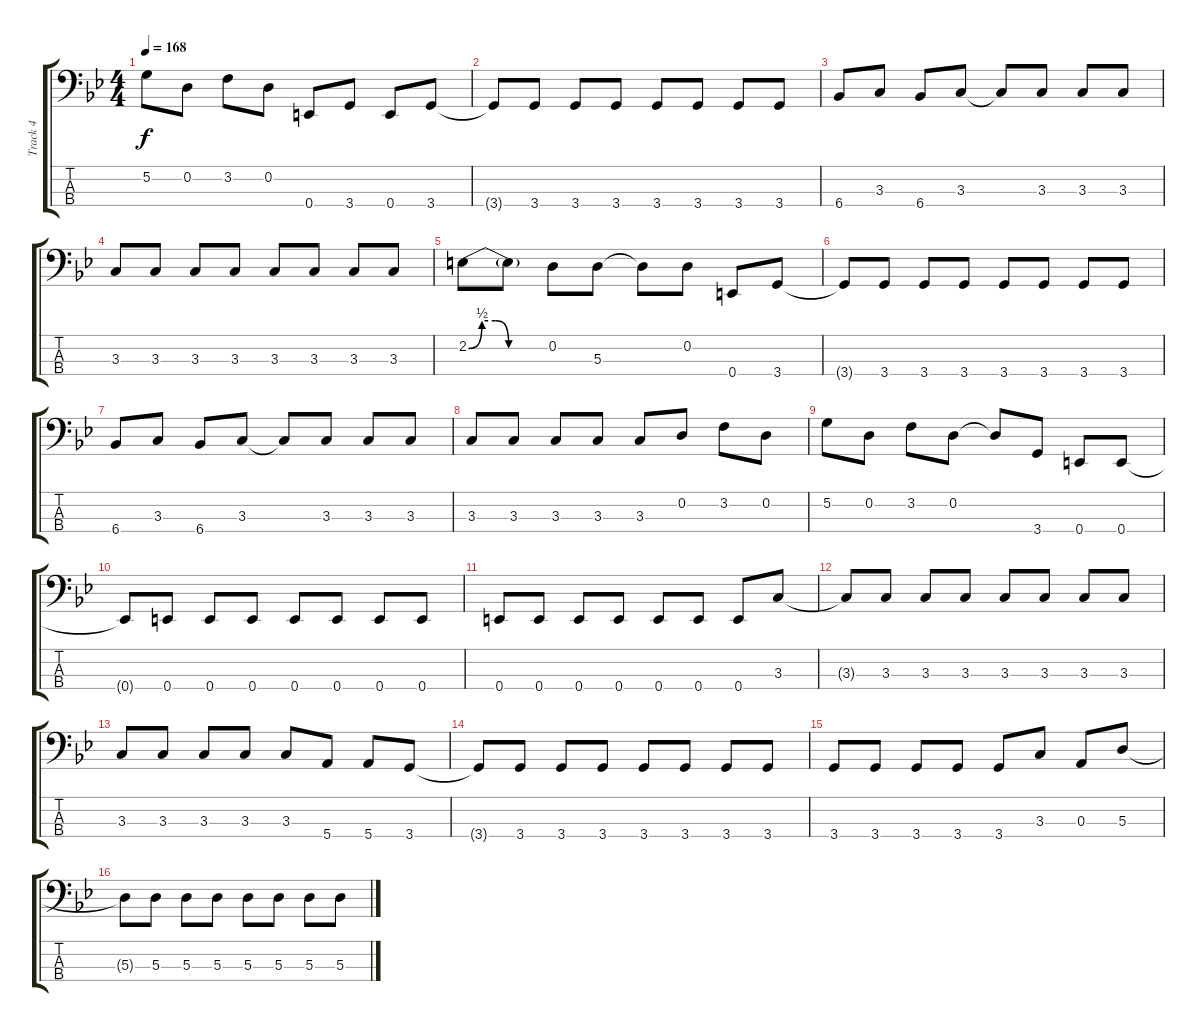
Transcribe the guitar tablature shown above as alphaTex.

\track ("Track 4" "Track 4") {instrument electricbassfinger}
\staff {score tabs}
\tuning (G2 D2 A1 E1) {hide}
\ts (4 4)
\tempo 168
\clef f4
\ks bb
5.2.8{dy f} 0.2.8 3.2.8 0.2.8 0.4.8 3.4.8 0.4.8 3.4.8 |
3.4{t}.8 3.4.8 3.4.8 3.4.8 3.4.8 3.4.8 3.4.8 3.4.8 |
6.4.8 3.3.8 6.4.8 3.3.8 3.3{t}.8 3.3.8 3.3.8 3.3.8 |
3.3.8 3.3.8 3.3.8 3.3.8 3.3.8 3.3.8 3.3.8 3.3.8 |
2.2{be (custom 0 0 10 2 20 2 30 0 60 0)}.8 2.2{t}.8 0.2.8 5.3.8 5.3{t}.8 0.2.8 0.4.8 3.4.8 |
3.4{t}.8 3.4.8 3.4.8 3.4.8 3.4.8 3.4.8 3.4.8 3.4.8 |
6.4.8 3.3.8 6.4.8 3.3.8 3.3{t}.8 3.3.8 3.3.8 3.3.8 |
3.3.8 3.3.8 3.3.8 3.3.8 3.3.8 0.2.8 3.2.8 0.2.8 |
5.2.8 0.2.8 3.2.8 0.2.8 0.2{t}.8 3.4.8 0.4.8 0.4.8 |
0.4{t}.8 0.4.8 0.4.8 0.4.8 0.4.8 0.4.8 0.4.8 0.4.8 |
0.4.8 0.4.8 0.4.8 0.4.8 0.4.8 0.4.8 0.4.8 3.3.8 |
3.3{t}.8 3.3.8 3.3.8 3.3.8 3.3.8 3.3.8 3.3.8 3.3.8 |
3.3.8 3.3.8 3.3.8 3.3.8 3.3.8 5.4.8 5.4.8 3.4.8 |
3.4{t}.8 3.4.8 3.4.8 3.4.8 3.4.8 3.4.8 3.4.8 3.4.8 |
3.4.8 3.4.8 3.4.8 3.4.8 3.4.8 3.3.8 0.3.8 5.3.8 |
5.3{t}.8 5.3.8 5.3.8 5.3.8 5.3.8 5.3.8 5.3.8 5.3.8
